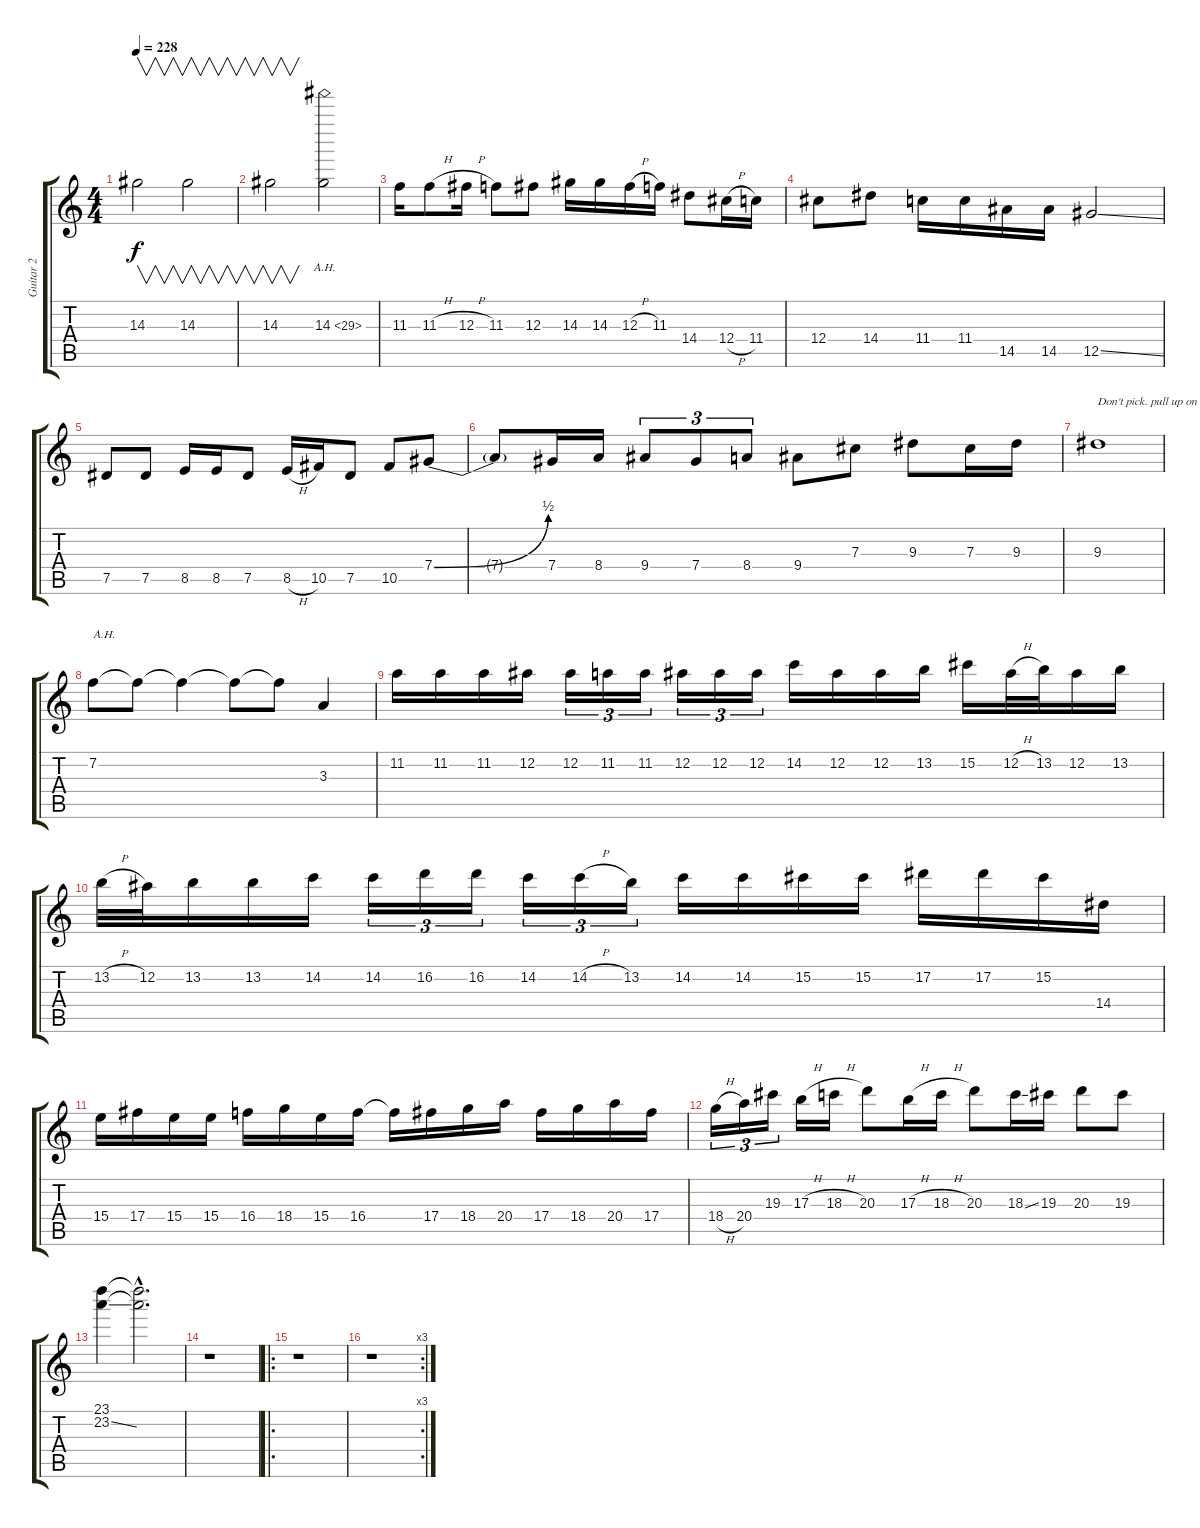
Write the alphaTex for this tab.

\track ("Guitar 2" "Guitar 2") {instrument distortionguitar}
\staff {score tabs}
\tuning (Eb4 Bb3 Gb3 Db3 Ab2 Eb2) {hide}
\ts (4 4)
\tempo 228
\clef g2
\ks c
14.3.2{v dy f} 14.3.2{v} |
14.3.2{v} 14.3{ah 15}.2 |
11.3.16 11.3{h}.8 12.3{h}.16 11.3.8 12.3.8 14.3.16 14.3.16 12.3{h}.16 11.3.16 14.4.8 12.4{h}.16 11.4.16 |
12.4.8 14.4.8 11.4.16 11.4.16 14.5.16 14.5.16 12.5{ss}.2 |
7.5.8 7.5.8 8.5.16 8.5.16 7.5.8 8.5{h}.16 10.5.16 7.5.8 10.5.8 7.4{be (bend 0 0 60 2)}.8 |
7.4{t}.8 7.4.16 8.4.16 9.4.8{tu (3 2)} 7.4.8{tu (3 2)} 8.4.8{tu (3 2)} 9.4.8 7.3.8 9.3.8 7.3.16 9.3.16 |
9.3.1{txt "Don't pick. pull up on bar."} |
7.2.8{txt "A.H."} 7.2{t}.8 7.2{t}.4 7.2{t}.8 7.2{t}.8 3.3.4 |
11.2.16 11.2.16 11.2.16 12.2.16 12.2.16{tu (3 2)} 11.2.16{tu (3 2)} 11.2.16{tu (3 2)} 12.2.16{tu (3 2)} 12.2.16{tu (3 2)} 12.2.16{tu (3 2)} 14.2.16 12.2.16 12.2.16 13.2.16 15.2.16 12.2{h}.32 13.2.32 12.2.16 13.2.16 |
13.2{h}.32 12.2.32 13.2.16 13.2.16 14.2.16 14.2.16{tu (3 2)} 16.2.16{tu (3 2)} 16.2.16{tu (3 2)} 14.2.16{tu (3 2)} 14.2{h}.16{tu (3 2)} 13.2.16{tu (3 2)} 14.2.16 14.2.16 15.2.16 15.2.16 17.2.16 17.2.16 15.2.16 14.4.16 |
15.4.16 17.4.16 15.4.16 15.4.16 16.4.16 18.4.16 15.4.16 16.4.16 16.4{t}.16 17.4.16 18.4.16 20.4.16 17.4.16 18.4.16 20.4.16 17.4.16 |
18.4{h}.16{tu (3 2)} 20.4.16{tu (3 2)} 19.3.16{tu (3 2)} 17.3{h}.16 18.3{h}.16 20.3.8 17.3{h}.16 18.3{h}.16 20.3.8 18.3{ss}.16 19.3.16 20.3.8 19.3.8 |
(23.1 23.2{ss}).4 (23.1{hac t} 23.2{hac t}).2{d} |
r.1 |
\ro
r.1 |
\rc 3
r.1
